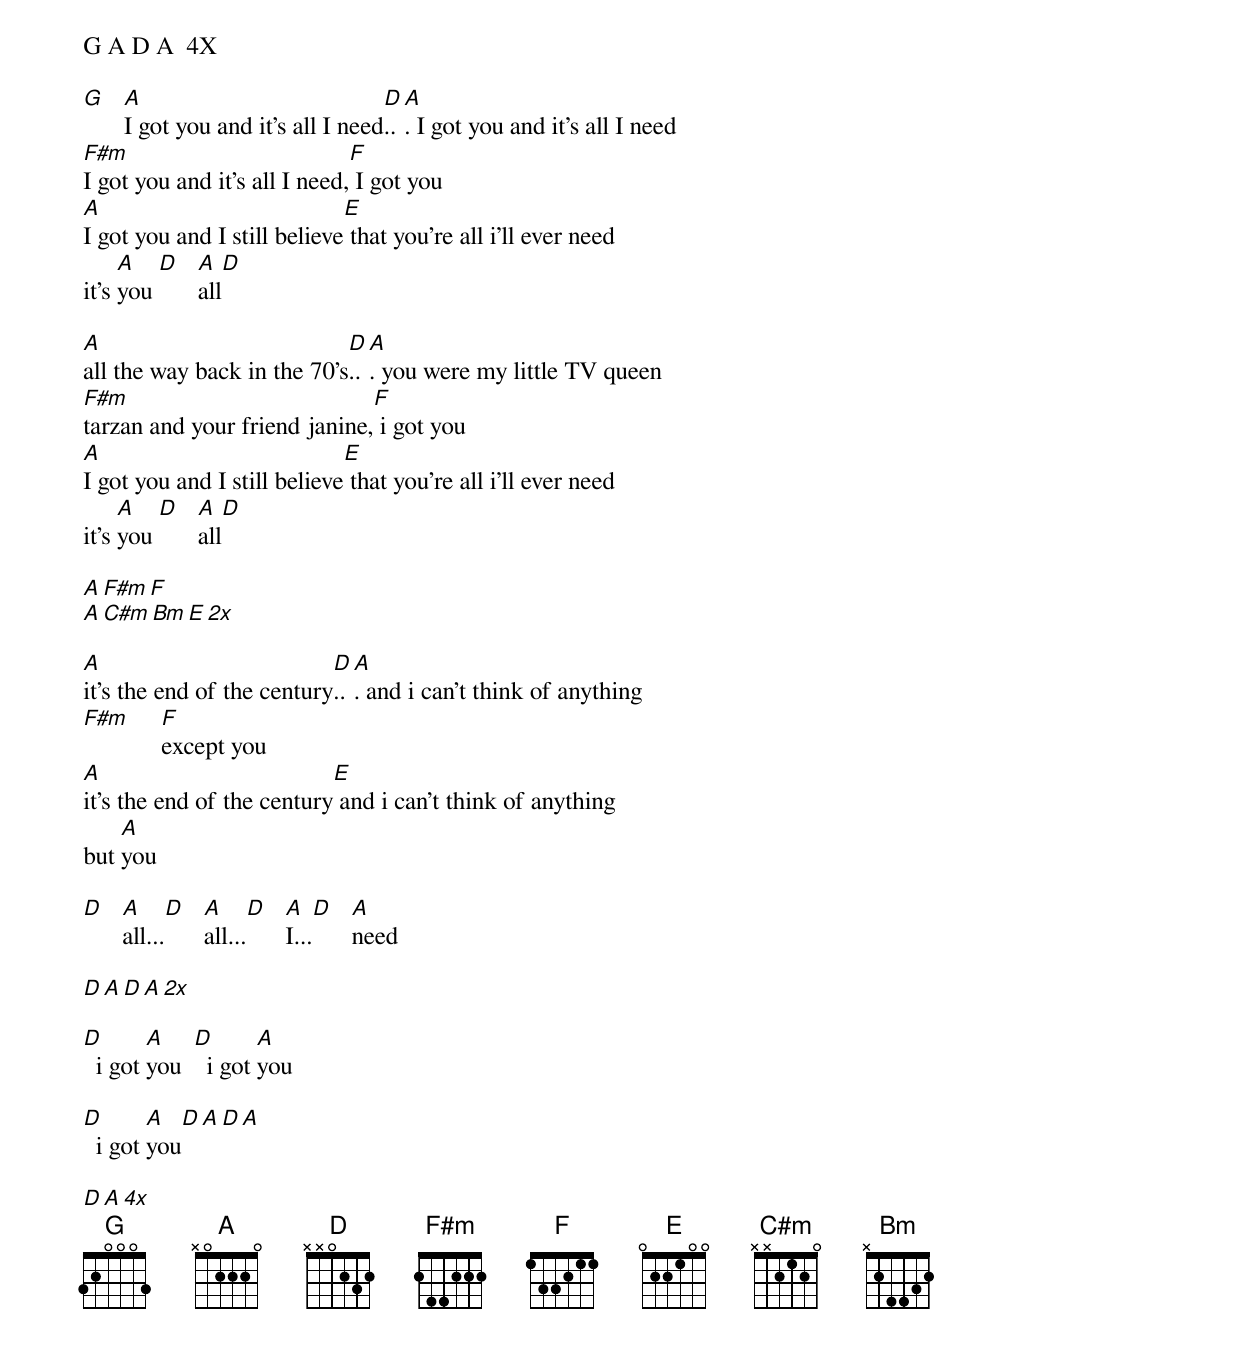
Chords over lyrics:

G A D A  4X

G  A                            D A
   I got you and it's all I need... I got you and it's all I need
F#m                           F
I got you and it's all I need, I got you
A                            E
I got you and I still believe that you're all i'll ever need
     A   D  A   D
it's you    all

A                           D A
all the way back in the 70's... you were my little TV queen
F#m                           F
tarzan and your friend janine, i got you
A                            E
I got you and I still believe that you're all i'll ever need
     A   D  A   D
it's you    all

A  F#m  F
A C#m Bm E  2x

A                          D A
it's the end of the century... and i can't think of anything
F#m  F
     except you
A                          E
it's the end of the century and i can't think of anything
    A
but you

D  A     D  A     D  A   D  A
   all...   all...   I...   need

D  A  D  A  2x

D       A    D       A
  i got you    i got you

D       A    D  A  D  A
  i got you

D  A  4x
